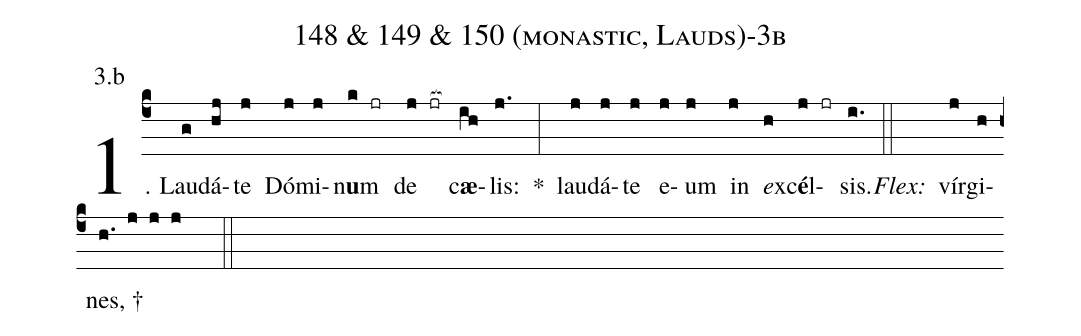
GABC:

name: 148 & 149 & 150 (monastic, Lauds)-3b;
annotation: 3.b;
%%
(c4)1. Lau(g)dá(hj)te(j) Dó(j)mi(j)n<b>u</b>m(k jr) de(j jr[ocb:1{]) c<b>æ</b>(ih[ocb:0}])lis:(j.) *(:) lau(j)dá(j)te(j) e(j)um(j) in(j) <i>e</i>x(h)c<b>é</b>l(j jr)sis.(i.) (::)
<i>Flex:</i>()  vír(j)gi(h)nes, †(h. j j j  ::)
